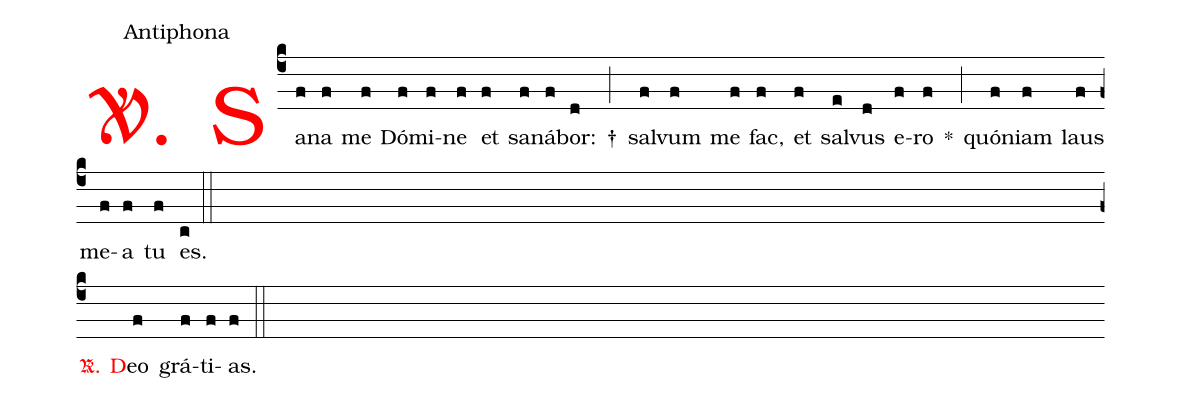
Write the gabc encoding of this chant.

office-part: Antiphona;
%%
.(c4) <v>\textcolor{red}{\gothVbar. S}</v>a(f)na(f) me(f) Dó(f)mi(f)ne(f) et(f) sa(f)ná(f)bor:(d) †(;)
sal(f)vum(f) me(f) fac,(f) et(f)  sal(e)vus(d) e(f)ro(f) *(;) quó(f)niam(f) laus(f) me(f)a(f) tu(f) es.(c) (::) (Z)
<v>\textcolor{red}{\gothRbar. D}</v>eo(f) grá(f)ti(f)as.(f) (::)
